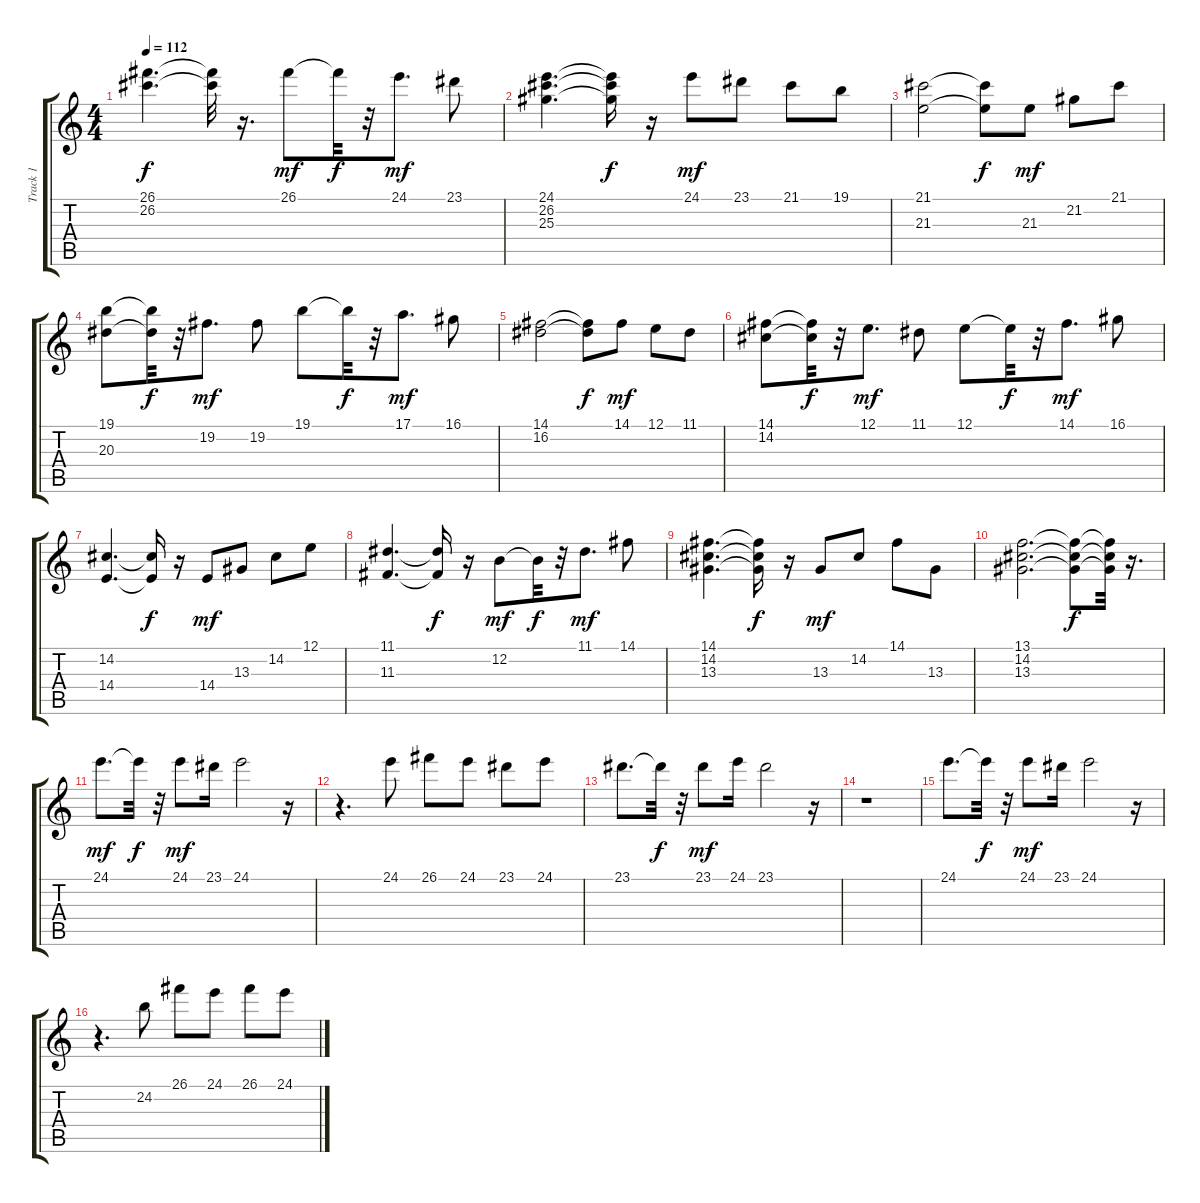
\track ("Track 1" "Track 1") {instrument acousticgrandpiano}
\staff {score tabs}
\tuning (E4 B3 G3 D3 A2 E2) {hide}
\ts (4 4)
\tempo 112
\clef g2
\ks c
(26.1{t} 26.2{t}).4{d dy f} (26.1{t} 26.2{t}).32 r.16{d} 26.1.8{dy mf} 26.1{t}.32{dy f} r.32 24.1.8{d dy mf} 23.1.8 |
(24.1 26.2 25.3).4{d} (24.1{t} 26.2{t} 25.3{t}).16{dy f} r.16 24.1.8{dy mf} 23.1.8 21.1.8 19.1.8 |
(21.1 21.3).2 (21.1{t} 21.3{t}).8{dy f} 21.3.8{dy mf} 21.2.8 21.1.8 |
(19.1 20.3).8 (19.1{t} 20.3{t}).32{dy f} r.32 19.2.8{d dy mf} 19.2.8 19.1.8 19.1{t}.32{dy f} r.32 17.1.8{d dy mf} 16.1.8 |
(14.1 16.2).2 (14.1{t} 16.2{t}).8{dy f} 14.1.8{dy mf} 12.1.8 11.1.8 |
(14.1 14.2).8 (14.1{t} 14.2{t}).32{dy f} r.32 12.1.8{d dy mf} 11.1.8 12.1.8 12.1{t}.32{dy f} r.32 14.1.8{d dy mf} 16.1.8 |
(14.2 14.4).4{d} (14.2{t} 14.4{t}).16{dy f} r.16 14.4.8{dy mf} 13.3.8 14.2.8 12.1.8 |
(11.1 11.3).4{d} (11.1{t} 11.3{t}).16{dy f} r.16 12.2.8{dy mf} 12.2{t}.32{dy f} r.32 11.1.8{d dy mf} 14.1.8 |
(14.1 14.2 13.3).4{d} (14.1{t} 14.2{t} 13.3{t}).16{dy f} r.16 13.3.8{dy mf} 14.2.8 14.1.8 13.3.8 |
(13.1 14.2 13.3).2{d} (13.1{t} 14.2{t} 13.3{t}).8{dy f} (13.1{t} 14.2{t} 13.3{t}).32 r.16{d} |
24.1.8{d dy mf} 24.1{t}.32{dy f} r.32 24.1.8{dy mf} 23.1.16 24.1.2 r.16 |
r.4{d} 24.1.8 26.1.8 24.1.8 23.1.8 24.1.8 |
23.1.8{d} 23.1{t}.32{dy f} r.32 23.1.8{dy mf} 24.1.16 23.1.2 r.16 |
r.1 |
24.1.8{d} 24.1{t}.32{dy f} r.32 24.1.8{dy mf} 23.1.16 24.1.2 r.16 |
r.4{d} 24.2.8 26.1.8 24.1.8 26.1.8 24.1.8
